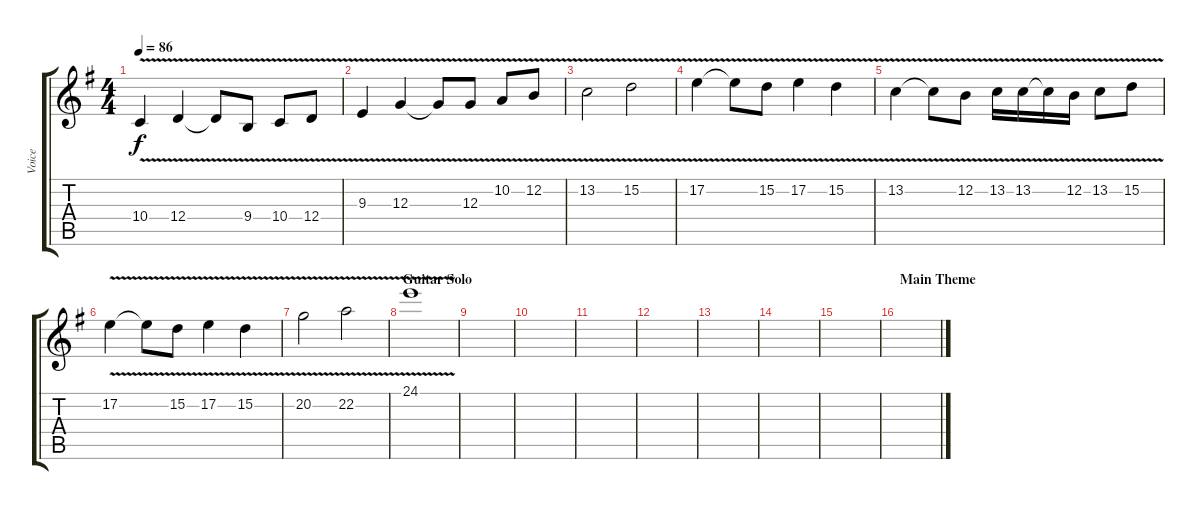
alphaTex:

\track ("Voice" "Voice") {instrument lead2sawtooth}
\staff {score tabs}
\tuning (E4 B3 G3 D3 A2 E2) {hide}
\ts (4 4)
\tempo 86
\clef g2
\ks eminor
10.4{v}.4{dy f} 12.4{v}.4 12.4{t}.8 9.4{v}.8 10.4{v}.8 12.4{v}.8 |
9.3{v}.4 12.3{v}.4 12.3{t}.8 12.3{v}.8 10.2{v}.8 12.2{v}.8 |
13.2{v}.2 15.2{v}.2 |
17.2{v}.4 17.2{t}.8 15.2{v}.8 17.2{v}.4 15.2{v}.4 |
13.2{v}.4 13.2{t}.8 12.2{v}.8 13.2{v}.16 13.2{v}.16 13.2{t}.16 12.2{v}.16 13.2{v}.8 15.2{v}.8 |
17.2{v}.4 17.2{t}.8 15.2{v}.8 17.2{v}.4 15.2{v}.4 |
20.2{v}.2 22.2{v}.2 |
\section ("" "Guitar Solo")
24.1{v}.1 |
|
|
|
|
|
|
|
\section ("" "Main Theme")
